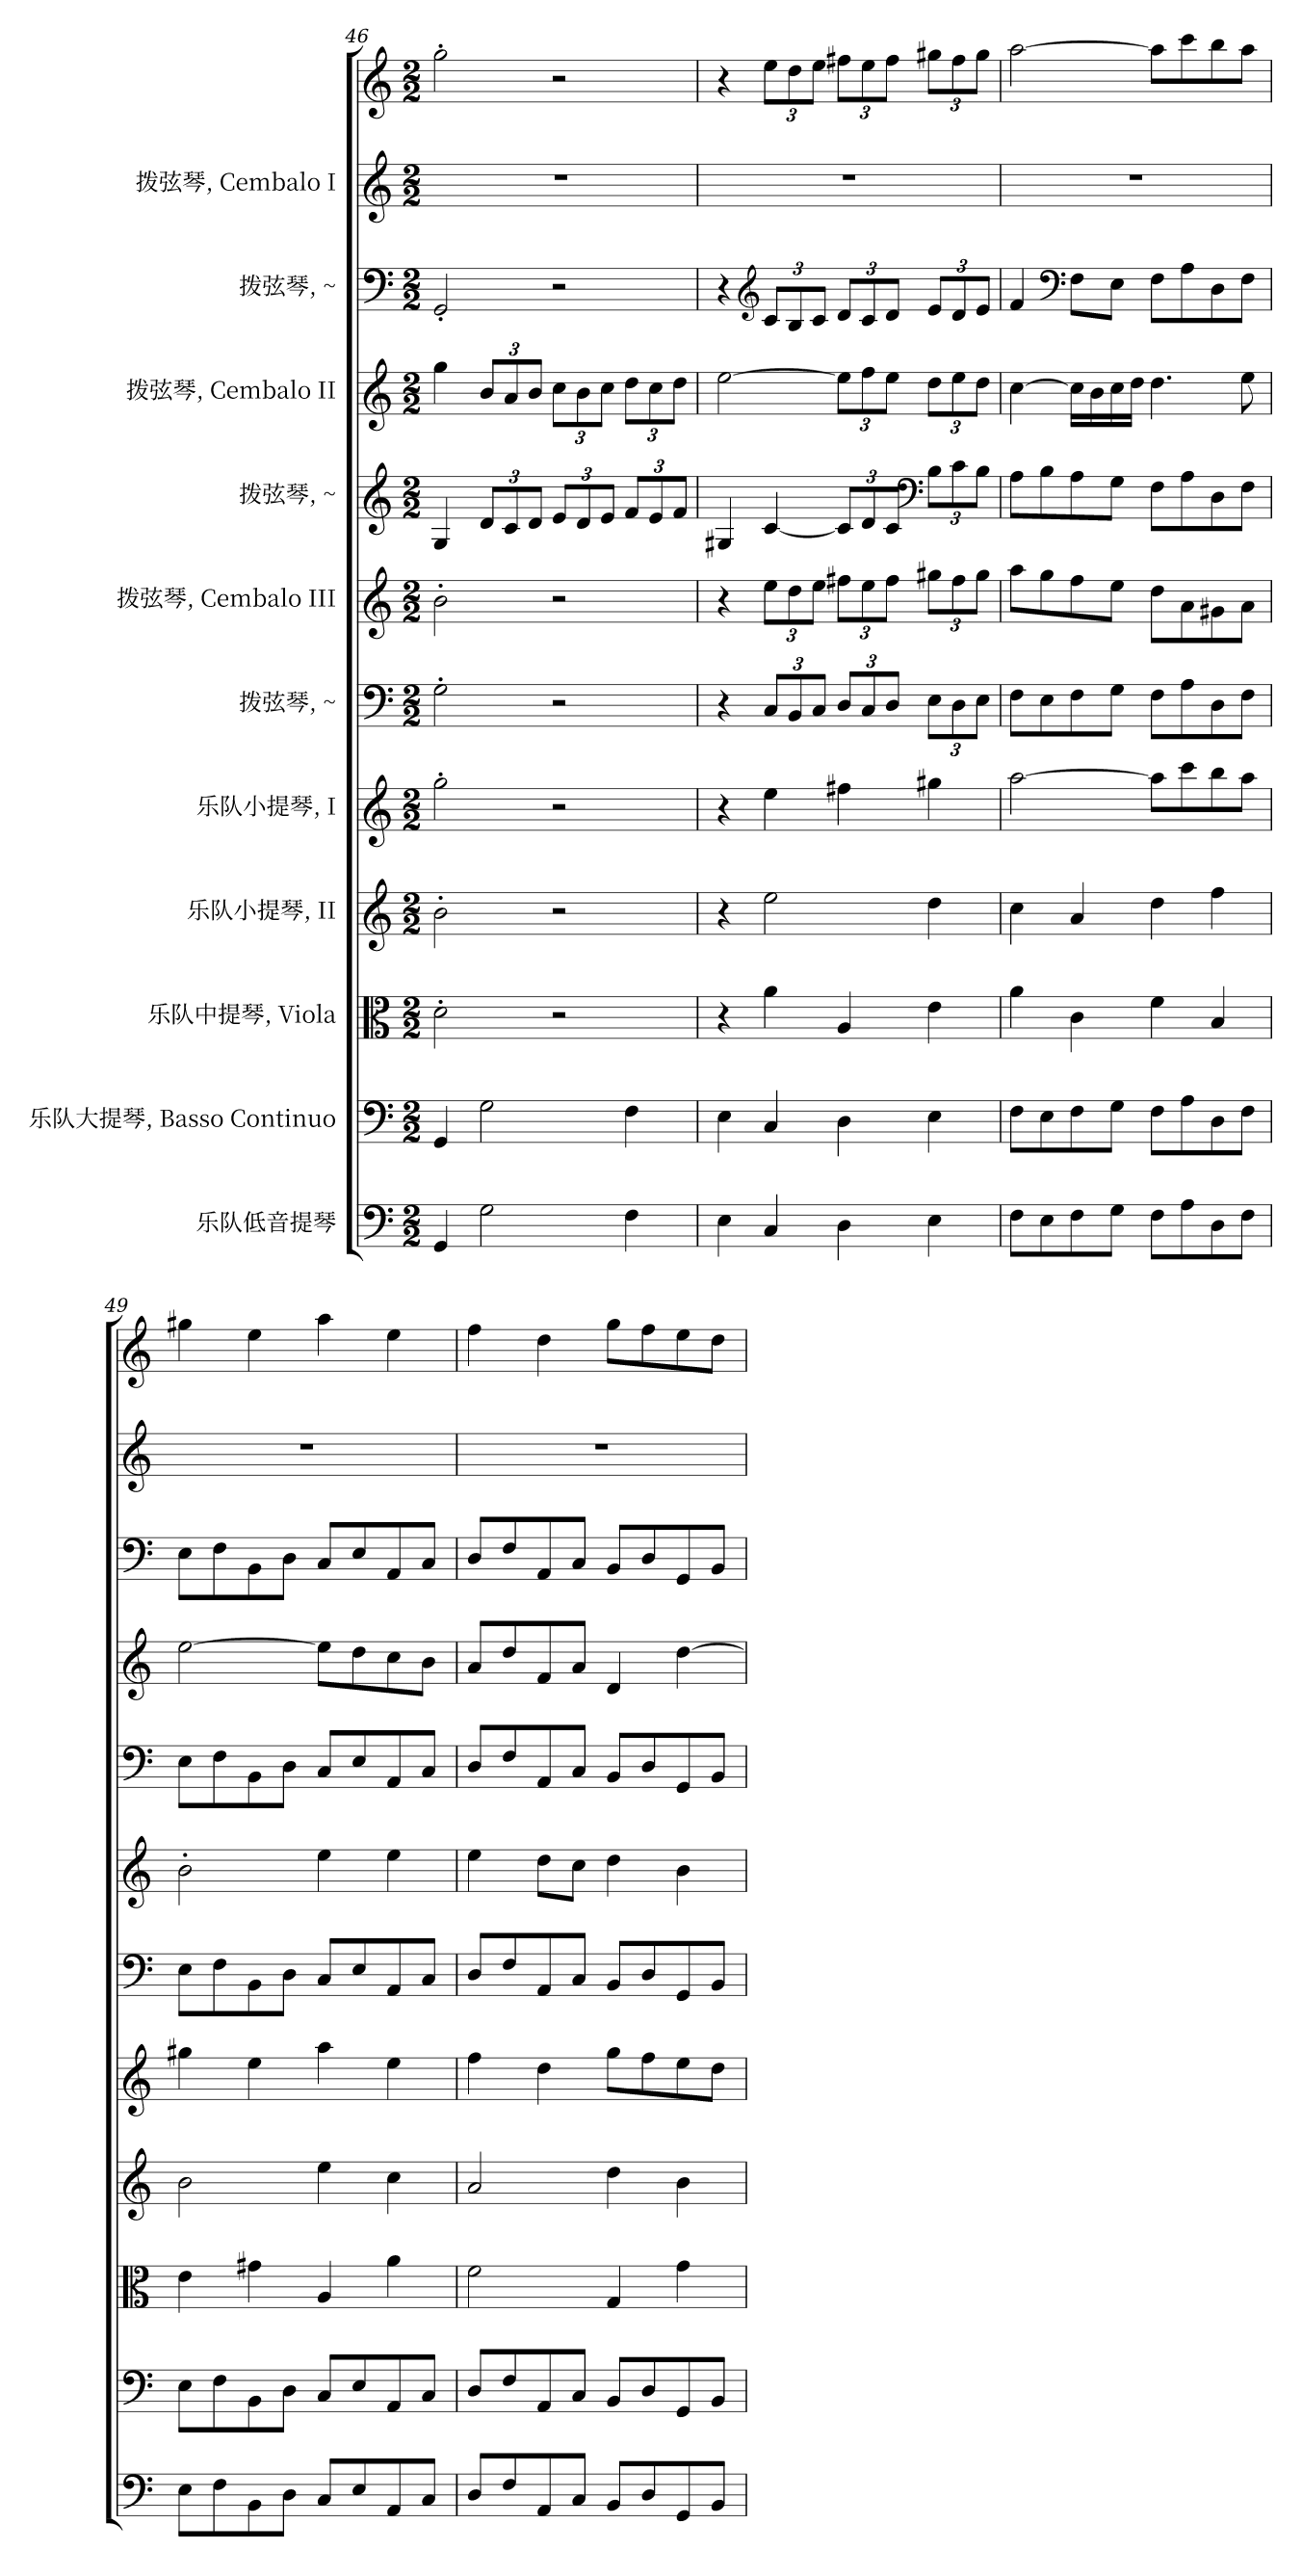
**kern	**kern	**kern	**kern	**kern	**kern	**kern	**kern	**kern	**kern	**kern	**kern
*part11	*part10	*part9	*part8	*part7	*part6	*part5	*part4	*part3	*part2	*part1	*part1
*staff12	*staff11	*staff10	*staff9	*staff8	*staff7	*staff6	*staff5	*staff4	*staff3	*staff2	*staff1
*I"乐队低音提琴	*I"乐队大提琴, Basso Continuo	*I"乐队中提琴, Viola	*I"乐队小提琴, II	*I"乐队小提琴, I	*I"拨弦琴, ~	*I"拨弦琴, Cembalo III	*I"拨弦琴, ~	*I"拨弦琴, Cembalo II	*I"拨弦琴, ~	*I"拨弦琴, Cembalo I	*
*clefF4	*clefF4	*clefC3	*clefG2	*clefG2	*clefF4	*clefG2	*clefG2	*clefG2	*clefF4	*clefG2	*clefG2
*ITrd7c12	*	*	*	*	*	*	*	*	*	*	*
*k[]	*k[]	*k[]	*k[]	*k[]	*k[]	*k[]	*k[]	*k[]	*k[]	*k[]	*k[]
*M2/2	*M2/2	*M2/2	*M2/2	*M2/2	*M2/2	*M2/2	*M2/2	*M2/2	*M2/2	*M2/2	*M2/2
=46	=46	=46	=46	=46	=46	=46	=46	=46	=46	=46	=46
4GGG/	4GG/	2d'\	2b'\	2gg'\	2G'\	2b'\	4G/	4gg\	2GG'/	1r	2gg'\
*	*	*	*	*	*	*	*Xbrackettup	*Xbrackettup	*	*	*
2GG\	2G\	.	.	.	.	.	12d/L	12b/L	.	.	.
.	.	.	.	.	.	.	12c/	12a/	.	.	.
.	.	.	.	.	.	.	12d/J	12b/J	.	.	.
.	.	2r	2r	2r	2r	2r	12e/L	12cc\L	2r	.	2r
.	.	.	.	.	.	.	12d/	12b\	.	.	.
.	.	.	.	.	.	.	12e/J	12cc\J	.	.	.
4FF\	4F\	.	.	.	.	.	12f/L	12dd\L	.	.	.
.	.	.	.	.	.	.	12e/	12cc\	.	.	.
.	.	.	.	.	.	.	12f/J	12dd\J	.	.	.
=47	=47	=47	=47	=47	=47	=47	=47	=47	=47	=47	=47
4EE\	4E\	4r	4r	4r	4r	4r	4G#X/	[2ee\	4r	1r	4r
*	*	*	*	*	*	*	*	*	*clefG2	*	*
*	*	*	*	*	*Xbrackettup	*Xbrackettup	*	*	*Xbrackettup	*	*Xbrackettup
4CC/	4C/	4a\	2ee\	4ee\	12C/L	12ee\L	[4c/	.	12c/L	.	12ee\L
.	.	.	.	.	12BB/	12dd\	.	.	12B/	.	12dd\
.	.	.	.	.	12C/J	12ee\J	.	.	12c/J	.	12ee\J
4DD\	4D\	4A/	.	4ff#X\	12D/L	12ff#X\L	12c/L]	12ee\L]	12d/L	.	12ff#X\L
.	.	.	.	.	12C/	12ee\	12d/	12ff\	12c/	.	12ee\
.	.	.	.	.	12D/J	12ff#\J	12c/J	12ee\J	12d/J	.	12ff#\J
*	*	*	*	*	*	*	*clefF4	*	*	*	*
4EE\	4E\	4e\	4dd\	4gg#X\	12E\L	12gg#X\L	12B\L	12dd\L	12e/L	.	12gg#X\L
.	.	.	.	.	12D\	12ff#\	12c\	12ee\	12d/	.	12ff#\
.	.	.	.	.	12E\J	12gg#\J	12B\J	12dd\J	12e/J	.	12gg#\J
!!LO:PB:g=z
=48	=48	=48	=48	=48	=48	=48	=48	=48	=48	=48	=48
8FF\L	8F\L	4a\	4cc\	[2aa\	8F\L	8aa\L	8A\L	[4cc\	4f/	1r	[2aa\
8EE\	8E\	.	.	.	8E\	8gg\	8B\	.	.	.	.
*	*	*	*	*	*	*	*	*	*clefF4	*	*
8FF\	8F\	4c\	4a/	.	8F\	8ff\	8A\	16cc\LL]	8F\L	.	.
.	.	.	.	.	.	.	.	16b\	.	.	.
8GG\J	8G\J	.	.	.	8G\J	8ee\J	8G\J	16cc\	8E\J	.	.
.	.	.	.	.	.	.	.	16dd\JJ	.	.	.
8FF\L	8F\L	4f\	4dd\	8aa\L]	8F\L	8dd\L	8F\L	4.dd\	8F\L	.	8aa\L]
8AA\	8A\	.	.	8ccc\	8A\	8a\	8A\	.	8A\	.	8ccc\
8DD\	8D\	4B/	4ff\	8bb\	8D\	8g#X\	8D\	.	8D\	.	8bb\
8FF\J	8F\J	.	.	8aa\J	8F\J	8a\J	8F\J	8ee\	8F\J	.	8aa\J
=49	=49	=49	=49	=49	=49	=49	=49	=49	=49	=49	=49
8EE\L	8E\L	4e\	2b\	4gg#X\	8E\L	2b'\	8E\L	[2ee\	8E\L	1r	4gg#X\
8FF\	8F\	.	.	.	8F\	.	8F\	.	8F\	.	.
8BBB\	8BB\	4g#X\	.	4ee\	8BB\	.	8BB\	.	8BB\	.	4ee\
8DD\J	8D\J	.	.	.	8D\J	.	8D\J	.	8D\J	.	.
8CC/L	8C/L	4A/	4ee\	4aa\	8C/L	4ee\	8C/L	8ee\L]	8C/L	.	4aa\
8EE/	8E/	.	.	.	8E/	.	8E/	8dd\	8E/	.	.
8AAA/	8AA/	4a\	4cc\	4ee\	8AA/	4ee\	8AA/	8cc\	8AA/	.	4ee\
8CC/J	8C/J	.	.	.	8C/J	.	8C/J	8b\J	8C/J	.	.
=50	=50	=50	=50	=50	=50	=50	=50	=50	=50	=50	=50
8DD/L	8D/L	2f\	2a/	4ff\	8D/L	4ee\	8D/L	8a/L	8D/L	1r	4ff\
8FF/	8F/	.	.	.	8F/	.	8F/	8dd/	8F/	.	.
8AAA/	8AA/	.	.	4dd\	8AA/	8dd\L	8AA/	8f/	8AA/	.	4dd\
8CC/J	8C/J	.	.	.	8C/J	8cc\J	8C/J	8a/J	8C/J	.	.
8BBB/L	8BB/L	4G/	4dd\	8gg\L	8BB/L	4dd\	8BB/L	4d/	8BB/L	.	8gg\L
8DD/	8D/	.	.	8ff\	8D/	.	8D/	.	8D/	.	8ff\
8GGG/	8GG/	4g\	4b\	8ee\	8GG/	4b\	8GG/	[4dd\	8GG/	.	8ee\
8BBB/J	8BB/J	.	.	8dd\J	8BB/J	.	8BB/J	.	8BB/J	.	8dd\J
=	=	=	=	=	=	=	=	=	=	=	=
*-	*-	*-	*-	*-	*-	*-	*-	*-	*-	*-	*-
